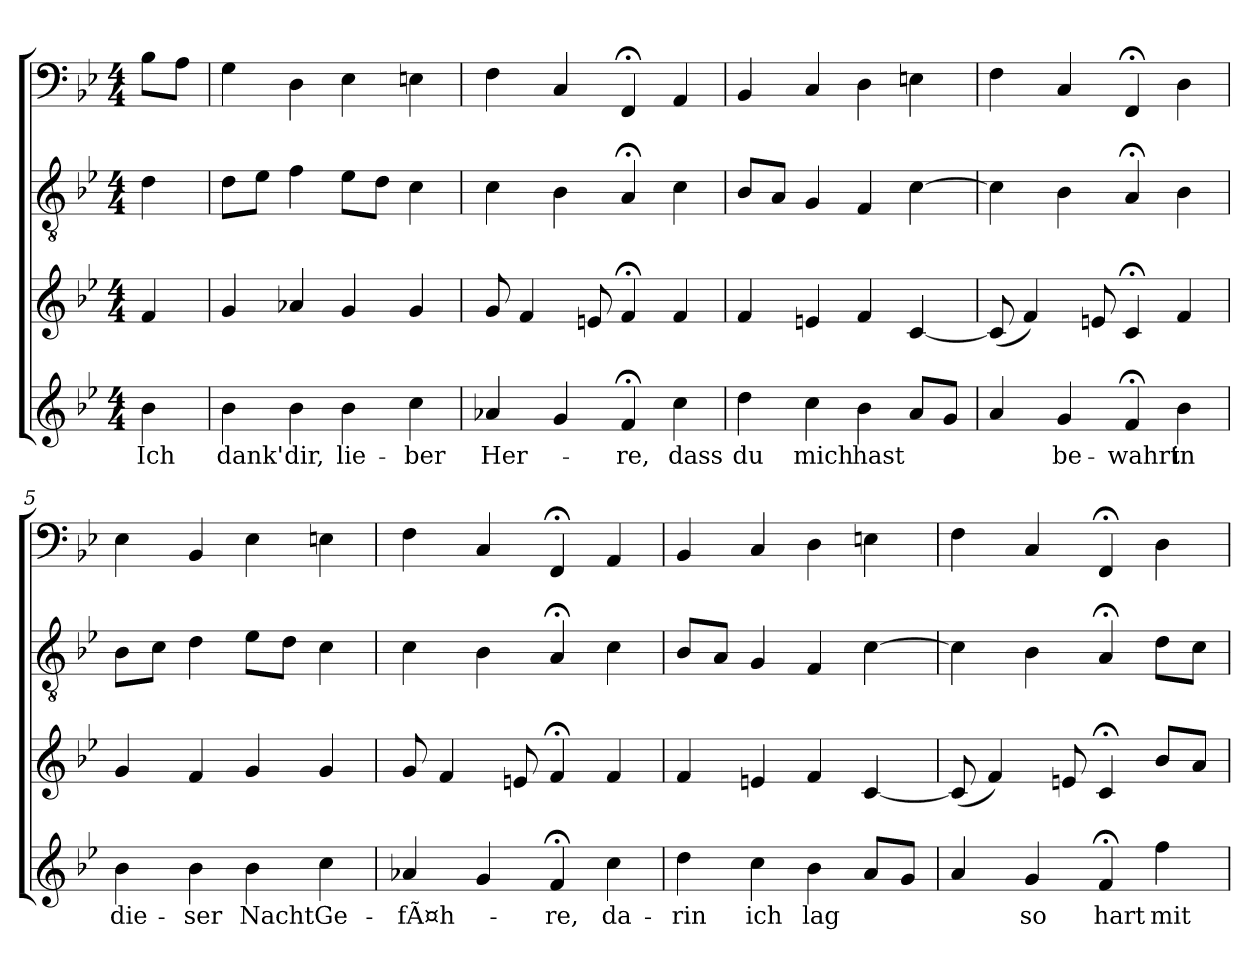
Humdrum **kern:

**kern	**text	**kern	**kern	**kern
*part4	*part4	*part3	*part2	*part1
*staff4	*staff4	*staff3	*staff2	*staff1
*clefG2	*	*clefG2	*clefGv2	*clefF4
*k[b-e-]	*	*k[b-e-]	*k[b-e-]	*k[b-e-]
*B-:	*	*B-:	*B-:	*B-:
*M4/4	*	*M4/4	*M4/4	*M4/4
=	=	=	=	=
4b-	Ich	4f	4d	8B-L
.	.	.	.	8AJ
=1	=1	=1	=1	=1
4b-	dank'	4g	8dL	4G
.	.	.	8e-J	.
4b-	dir,	4a-X	4f	4D
4b-	lie-	4g	8e-L	4E-
.	.	.	8dJ	.
4cc	-ber	4g	4c	4En
=2	=2	=2	=2	=2
4a-X	Her-	8g	4c	4F
.	.	4f	.	.
4g	.	.	4B-	4C
.	.	8en	.	.
4f;<	-re,	4f;<	4A;<	4FF;<
4cc	dass	4f	4c	4AA
=3	=3	=3	=3	=3
4dd	du	4f	8B-L	4BB-
.	.	.	8AJ	.
4cc	mich	4en	4G	4C
4b-	hast	4f	4F	4D
8aL	.	[4c	[4c	4En
8gJ	.	.	.	.
=4	=4	=4	=4	=4
4a	.	(8c]	4c]	4F
.	.	4f)	.	.
4g	be-	.	4B-	4C
.	.	8en	.	.
4f;<	-wahrt	4c;<	4A;<	4FF;<
4b-	in	4f	4B-	4D
=5	=5	=5	=5	=5
4b-	die-	4g	8B-L	4E-
.	.	.	8cJ	.
4b-	-ser	4f	4d	4BB-
4b-	Nacht	4g	8e-L	4E-
.	.	.	8dJ	.
4cc	Ge-	4g	4c	4En
=6	=6	=6	=6	=6
4a-X	-fÃ¤h-	8g	4c	4F
.	.	4f	.	.
4g	.	.	4B-	4C
.	.	8en	.	.
4f;<	-re,	4f;<	4A;<	4FF;<
4cc	da-	4f	4c	4AA
=7	=7	=7	=7	=7
4dd	-rin	4f	8B-L	4BB-
.	.	.	8AJ	.
4cc	ich	4en	4G	4C
4b-	lag	4f	4F	4D
8aL	.	[4c	[4c	4En
8gJ	.	.	.	.
=8	=8	=8	=8	=8
4a	.	(8c]	4c]	4F
.	.	4f)	.	.
4g	so	.	4B-	4C
.	.	8en	.	.
4f;<	hart	4c;<	4A;<	4FF;<
4ff	mit	8b-L	8dL	4D
.	.	8aJ	8cJ	.
=	=	=	=	=
*-	*-	*-	*-	*-
